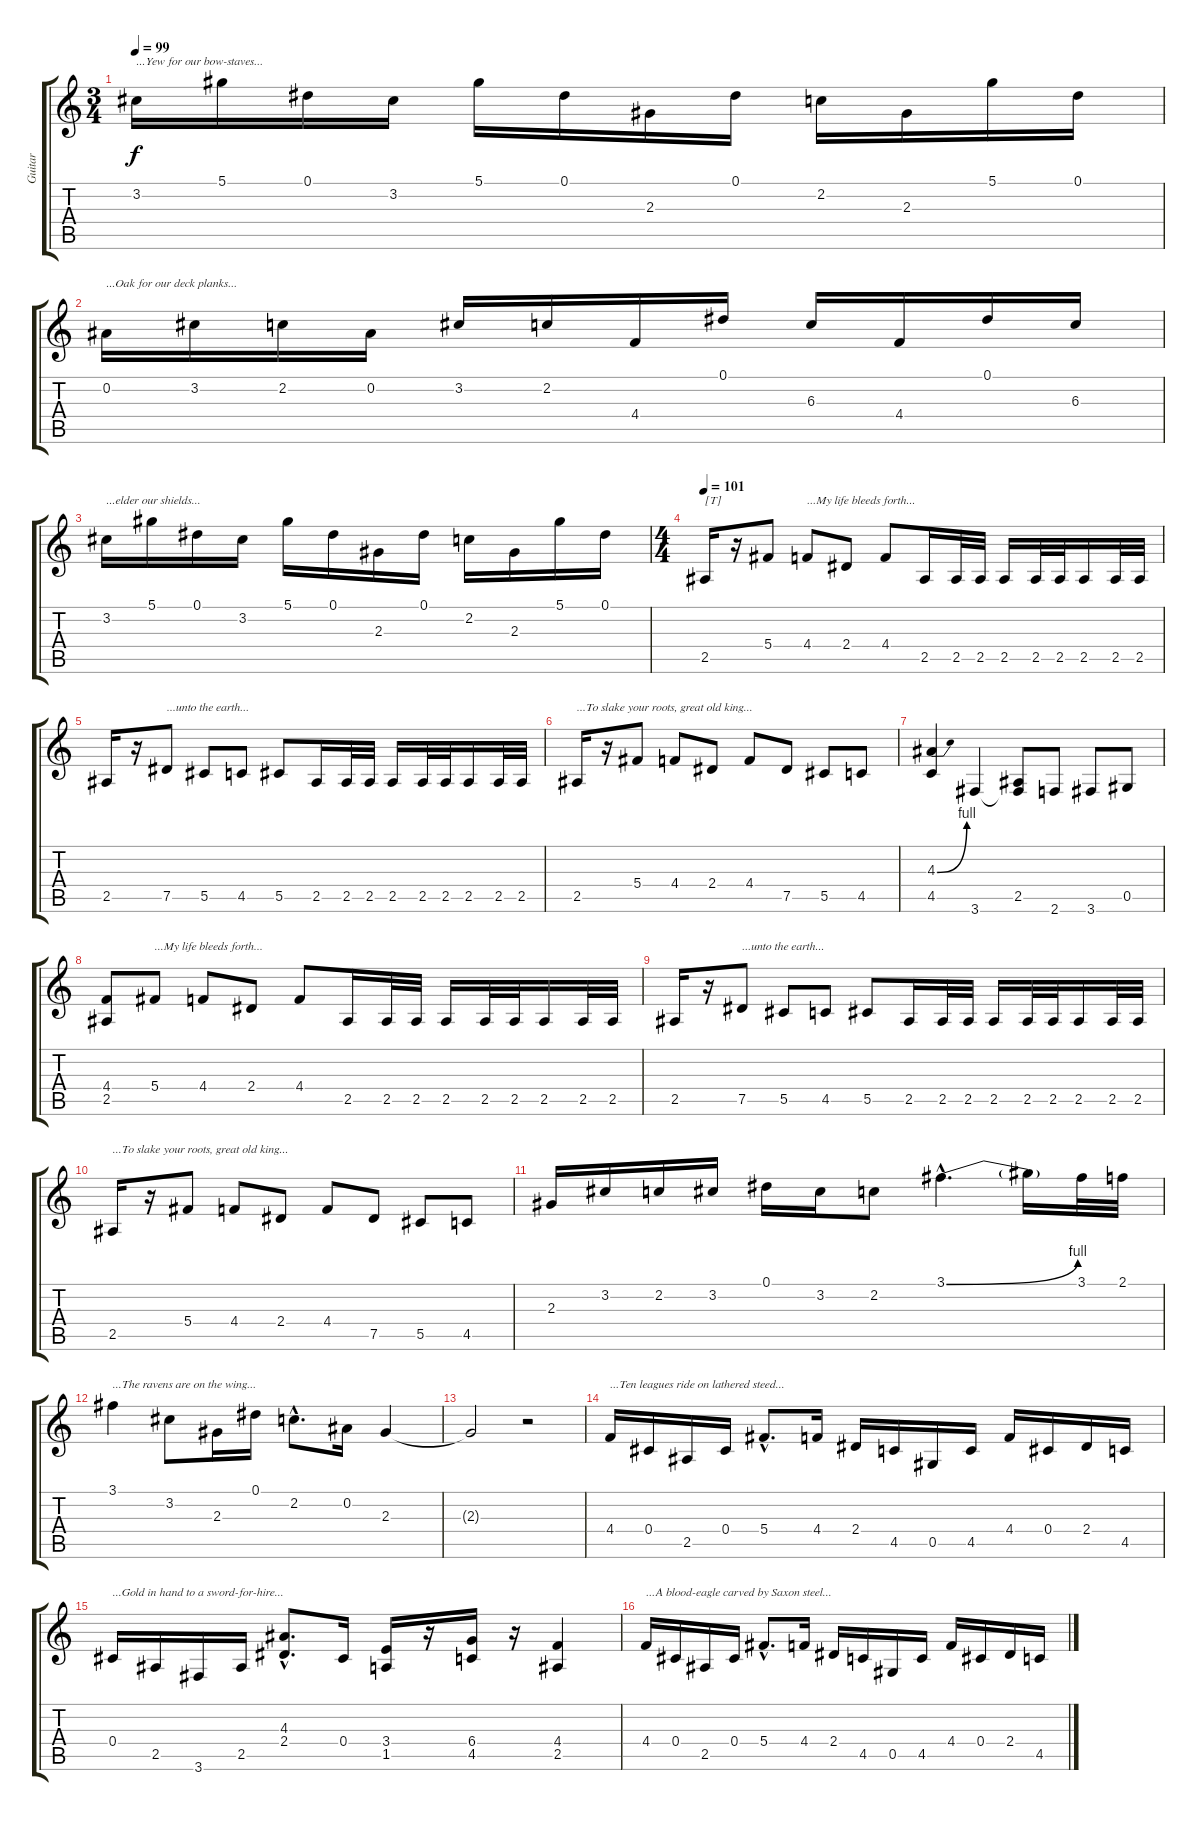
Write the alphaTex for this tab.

\track ("Guitar" "Guitar") {instrument distortionguitar}
\staff {score tabs}
\tuning (Eb4 Bb3 Gb3 Db3 Ab2 Eb2) {hide}
\ts (3 4)
\tempo 99
\clef g2
\ks c
3.2.16{txt "...Yew for our bow-staves..." dy f} 5.1.16 0.1.16 3.2.16 5.1.16 0.1.16 2.3.16 0.1.16 2.2.16 2.3.16 5.1.16 0.1.16 |
0.2.16{txt "...Oak for our deck planks..."} 3.2.16 2.2.16 0.2.16 3.2.16 2.2.16 4.4.16 0.1.16 6.3.16 4.4.16 0.1.16 6.3.16 |
3.2.16{txt "...elder our shields..."} 5.1.16 0.1.16 3.2.16 5.1.16 0.1.16 2.3.16 0.1.16 2.2.16 2.3.16 5.1.16 0.1.16 |
\ts (4 4)
\tempo 101
2.5.16{txt "[T]" balance 8} r.16 5.4.8 4.4.8{txt "...My life bleeds forth..."} 2.4.8 4.4.8 2.5.16 2.5.32 2.5.32 2.5.16 2.5.32 2.5.32 2.5.16 2.5.32 2.5.32 |
2.5.16 r.16 7.5.8{txt "...unto the earth..."} 5.5.8 4.5.8 5.5.8 2.5.16 2.5.32 2.5.32 2.5.16 2.5.32 2.5.32 2.5.16 2.5.32 2.5.32 |
2.5.16{txt "...To slake your roots, great old king..."} r.16 5.4.8 4.4.8 2.4.8 4.4.8 7.5.8 5.5.8 4.5.8 |
(4.3{be (bend 0 0 60 4)} 4.5).4 3.6.4 (2.5 3.6{t}).8 2.6.8 3.6.8 0.5.8 |
(4.4 2.5).8 5.4.8{txt "...My life bleeds forth..."} 4.4.8 2.4.8 4.4.8 2.5.16 2.5.32 2.5.32 2.5.16 2.5.32 2.5.32 2.5.16 2.5.32 2.5.32 |
2.5.16 r.16 7.5.8{txt "...unto the earth..."} 5.5.8 4.5.8 5.5.8 2.5.16 2.5.32 2.5.32 2.5.16 2.5.32 2.5.32 2.5.16 2.5.32 2.5.32 |
2.5.16{txt "...To slake your roots, great old king..."} r.16 5.4.8 4.4.8 2.4.8 4.4.8 7.5.8 5.5.8 4.5.8 |
2.3.16 3.2.16 2.2.16 3.2.16 0.1.16 3.2.16 2.2.8 3.1{be (bend 0 0 60 4) hac}.4{d} 3.1{t}.16 3.1.32 2.1.32 |
3.1.4{txt "...The ravens are on the wing..."} 3.2.8 2.3.16 0.1.16 2.2{hac}.8{d} 0.2.16 2.3.4 |
2.3{t}.2{volume 0} r.2 |
4.4.16{txt "...Ten leagues ride on lathered steed..." volume 14} 0.4.16 2.5.16 0.4.16 5.4{hac}.8{d} 4.4.16 2.4.16 4.5.16 0.5.16 4.5.16 4.4.16 0.4.16 2.4.16 4.5.16 |
0.4.16{txt "...Gold in hand to a sword-for-hire..."} 2.5.16 3.6.16 2.5.16 (4.3{hac} 2.4{hac}).8{d} 0.4.16 (3.4 1.5).16 r.16 (6.4 4.5).16 r.16 (4.4 2.5).4 |
4.4.16{txt "...A blood-eagle carved by Saxon steel..."} 0.4.16 2.5.16 0.4.16 5.4{hac}.8{d} 4.4.16 2.4.16 4.5.16 0.5.16 4.5.16 4.4.16 0.4.16 2.4.16 4.5.16
